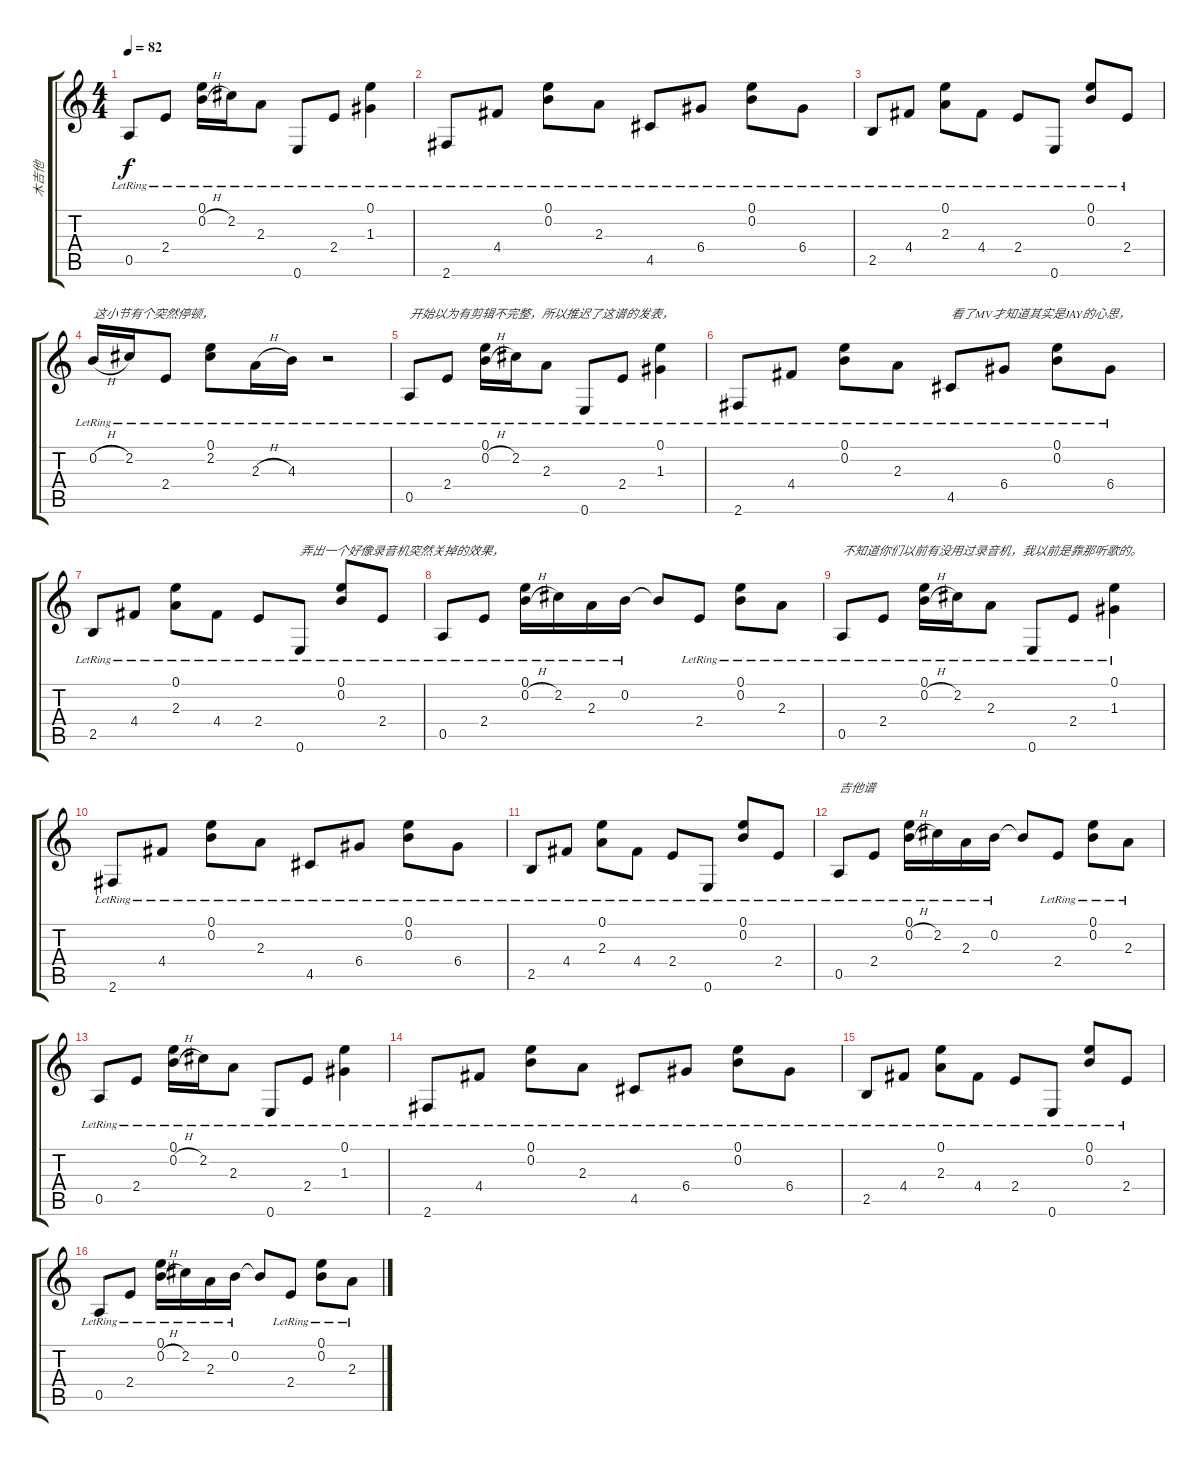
\track ("木吉他" "木吉他") {instrument acousticguitarsteel}
\staff {score tabs}
\tuning (E4 B3 G3 D3 A2 E2) {hide}
\ts (4 4)
\tempo 82
\clef g2
\ks c
0.5{lr}.8{dy f} 2.4{lr}.8 (0.1{lr} 0.2{h lr}).16 2.2{lr}.16 2.3{lr}.8 0.6{lr}.8 2.4{lr}.8 (0.1{lr} 1.3{lr}).4 |
2.6{lr}.8 4.4{lr}.8 (0.1{lr} 0.2{lr}).8 2.3{lr}.8 4.5{lr}.8 6.4{lr}.8 (0.1{lr} 0.2{lr}).8 6.4{lr}.8 |
2.5{lr}.8 4.4{lr}.8 (0.1{lr} 2.3{lr}).8 4.4{lr}.8 2.4{lr}.8 0.6{lr}.8 (0.1{lr} 0.2{lr}).8 2.4{lr}.8 |
0.2{h lr}.16{txt "这小节有个突然停顿，"} 2.2{lr}.16 2.4{lr}.8 (0.1 2.2{lr}).8 2.3{h lr}.16 4.3{lr}.16 r.2 |
0.5{lr}.8{txt "开始以为有剪辑不完整，所以推迟了这谱的发表，"} 2.4{lr}.8 (0.1{lr} 0.2{h lr}).16 2.2{lr}.16 2.3{lr}.8 0.6{lr}.8 2.4{lr}.8 (0.1{lr} 1.3{lr}).4 |
2.6{lr}.8 4.4{lr}.8 (0.1{lr} 0.2{lr}).8 2.3{lr}.8 4.5{lr}.8{txt "看了MV才知道其实是JAY的心思，"} 6.4{lr}.8 (0.1{lr} 0.2{lr}).8 6.4{lr}.8 |
2.5{lr}.8 4.4{lr}.8 (0.1{lr} 2.3{lr}).8 4.4{lr}.8 2.4{lr}.8 0.6{lr}.8{txt "弄出一个好像录音机突然关掉的效果，"} (0.1{lr} 0.2{lr}).8 2.4{lr}.8 |
0.5{lr}.8 2.4{lr}.8 (0.1{lr} 0.2{h}).16 2.2{lr}.16 2.3{lr}.16 0.2{lr}.16 0.2{t}.8 2.4{lr}.8 (0.1{lr} 0.2{lr}).8 2.3{lr}.8 |
0.5{lr}.8{txt "不知道你们以前有没用过录音机，我以前是靠那听歌的。"} 2.4{lr}.8 (0.1{lr} 0.2{h lr}).16 2.2{lr}.16 2.3{lr}.8 0.6{lr}.8 2.4{lr}.8 (0.1{lr} 1.3{lr}).4 |
2.6{lr}.8 4.4{lr}.8 (0.1{lr} 0.2{lr}).8 2.3{lr}.8 4.5{lr}.8 6.4{lr}.8 (0.1{lr} 0.2{lr}).8 6.4{lr}.8 |
2.5{lr}.8 4.4{lr}.8 (0.1{lr} 2.3{lr}).8 4.4{lr}.8 2.4{lr}.8 0.6{lr}.8 (0.1{lr} 0.2{lr}).8 2.4{lr}.8 |
0.5{lr}.8{txt "吉他谱"} 2.4{lr}.8 (0.1{lr} 0.2{h}).16 2.2{lr}.16 2.3{lr}.16 0.2{lr}.16 0.2{t}.8 2.4{lr}.8 (0.1{lr} 0.2{lr}).8 2.3{lr}.8 |
0.5{lr}.8 2.4{lr}.8 (0.1{lr} 0.2{h lr}).16 2.2{lr}.16 2.3{lr}.8 0.6{lr}.8 2.4{lr}.8 (0.1{lr} 1.3{lr}).4 |
2.6{lr}.8 4.4{lr}.8 (0.1{lr} 0.2{lr}).8 2.3{lr}.8 4.5{lr}.8 6.4{lr}.8 (0.1{lr} 0.2{lr}).8 6.4{lr}.8 |
2.5{lr}.8 4.4{lr}.8 (0.1{lr} 2.3{lr}).8 4.4{lr}.8 2.4{lr}.8 0.6{lr}.8 (0.1{lr} 0.2{lr}).8 2.4{lr}.8 |
0.5{lr}.8 2.4{lr}.8 (0.1{lr} 0.2{h}).16 2.2{lr}.16 2.3{lr}.16 0.2{lr}.16 0.2{t}.8 2.4{lr}.8 (0.1{lr} 0.2{lr}).8 2.3{lr}.8
